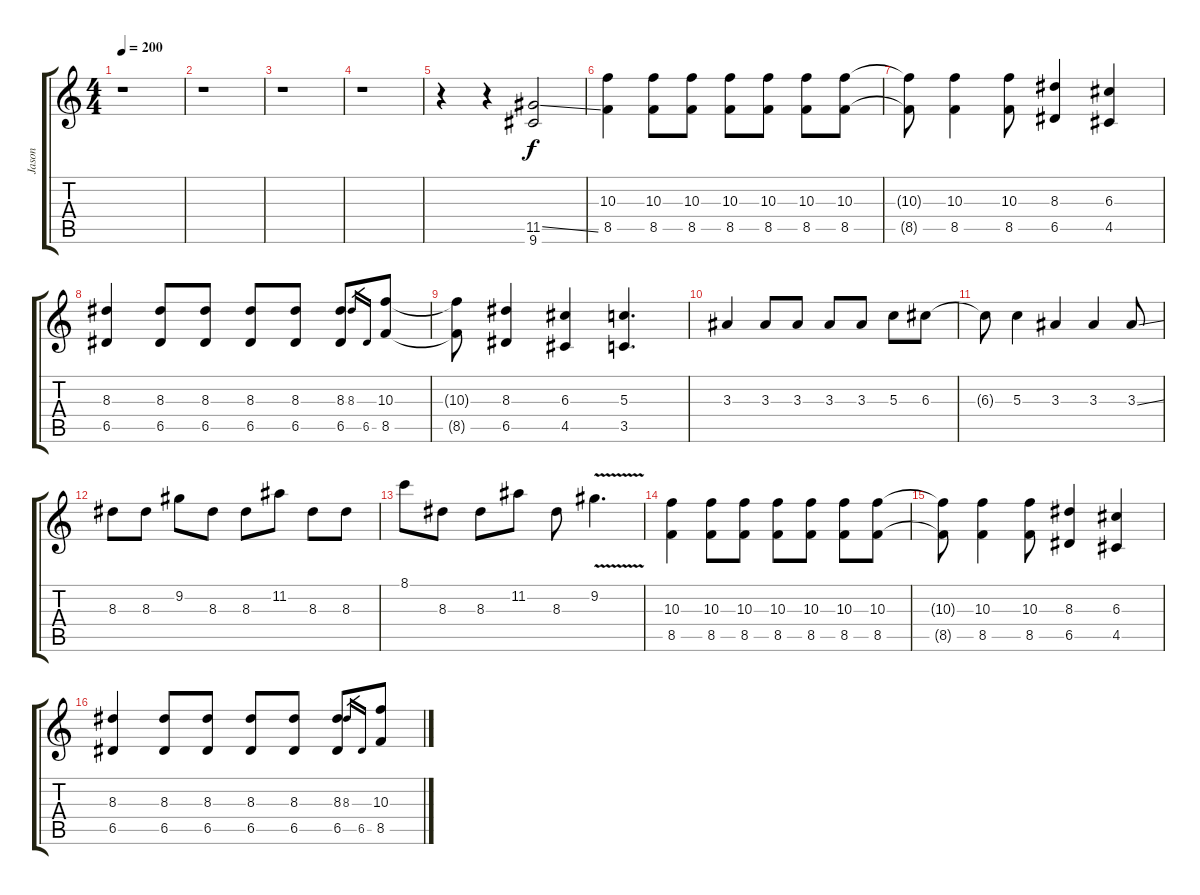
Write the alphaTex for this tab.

\track ("Jason " "Jason ") {instrument overdrivenguitar}
\staff {score tabs}
\tuning (E4 B3 G3 D3 A2 E2) {hide}
\ts (4 4)
\tempo 200
\clef g2
\ks c
r.1{dy f} |
r.1 |
r.1 |
r.1 |
r.4 r.4 (11.5{ss} 9.6).2 |
(10.3 8.5).4 (10.3 8.5).8 (10.3 8.5).8 (10.3 8.5).8 (10.3 8.5).8 (10.3 8.5).8 (10.3 8.5).8 |
(10.3{t} 8.5{t}).8 (10.3 8.5).4 (10.3 8.5).8 (8.3 6.5).4 (6.3 4.5).4 |
(8.3 6.5).4 (8.3 6.5).8 (8.3 6.5).8 (8.3 6.5).8 (8.3 6.5).8 (8.3 6.5).8 8.3.16{gr} 6.5.16{gr} (10.3 8.5).8 |
(10.3{t} 8.5{t}).8 (8.3 6.5).4 (6.3 4.5).4 (5.3 3.5).4{d} |
3.3.4 3.3.8 3.3.8 3.3.8 3.3.8 5.3.8 6.3.8 |
6.3{t}.8 5.3.4 3.3.4 3.3.4 3.3{ss}.8 |
8.3.8 8.3.8 9.2.8 8.3.8 8.3.8 11.2.8 8.3.8 8.3.8 |
8.1.8 8.3.8 8.3.8 11.2.8 8.3.8 9.2{v}.4{d} |
(10.3 8.5).4 (10.3 8.5).8 (10.3 8.5).8 (10.3 8.5).8 (10.3 8.5).8 (10.3 8.5).8 (10.3 8.5).8 |
(10.3{t} 8.5{t}).8 (10.3 8.5).4 (10.3 8.5).8 (8.3 6.5).4 (6.3 4.5).4 |
(8.3 6.5).4 (8.3 6.5).8 (8.3 6.5).8 (8.3 6.5).8 (8.3 6.5).8 (8.3 6.5).8 8.3.16{gr} 6.5.16{gr} (10.3 8.5).8
